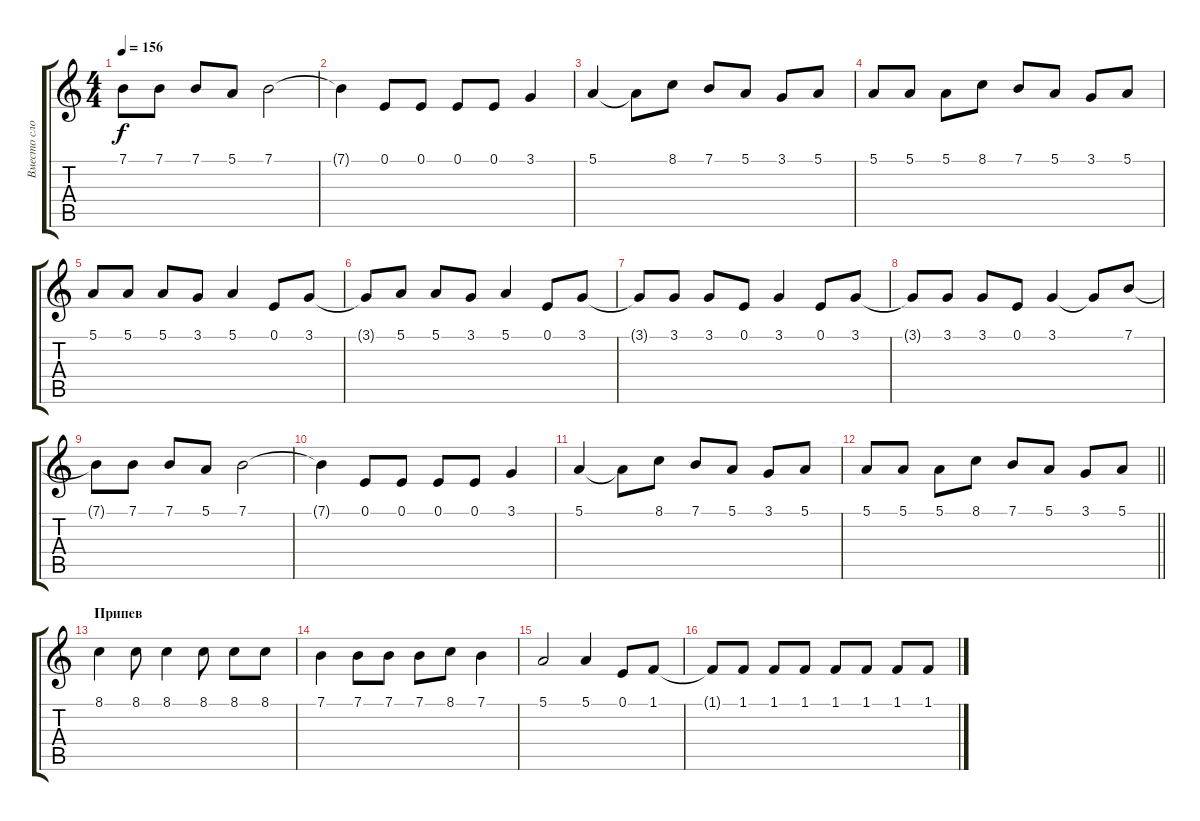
\track ("Вместо слов (для красоты)" "Вместо сло") {instrument fx7echoes}
\staff {score tabs}
\tuning (E4 B3 G3 D3 A2 E2) {hide}
\ts (4 4)
\tempo 156
\clef g2
\ks c
7.1{t}.8{dy f} 7.1.8 7.1.8 5.1.8 7.1.2 |
7.1{t}.4 0.1.8 0.1.8 0.1.8 0.1.8 3.1.4 |
5.1.4 5.1{t}.8 8.1.8 7.1.8 5.1.8 3.1.8 5.1.8 |
5.1.8 5.1.8 5.1.8 8.1.8 7.1.8 5.1.8 3.1.8 5.1.8 |
5.1.8 5.1.8 5.1.8 3.1.8 5.1.4 0.1.8 3.1.8 |
3.1{t}.8 5.1.8 5.1.8 3.1.8 5.1.4 0.1.8 3.1.8 |
3.1{t}.8 3.1.8 3.1.8 0.1.8 3.1.4 0.1.8 3.1.8 |
3.1{t}.8 3.1.8 3.1.8 0.1.8 3.1.4 3.1{t}.8 7.1.8 |
7.1{t}.8 7.1.8 7.1.8 5.1.8 7.1.2 |
7.1{t}.4 0.1.8 0.1.8 0.1.8 0.1.8 3.1.4 |
5.1.4 5.1{t}.8 8.1.8 7.1.8 5.1.8 3.1.8 5.1.8 |
\barLineRight lightlight
5.1.8 5.1.8 5.1.8 8.1.8 7.1.8 5.1.8 3.1.8 5.1.8 |
\section ("" "Припев")
8.1.4 8.1.8 8.1.4 8.1.8 8.1.8 8.1.8 |
7.1.4 7.1.8 7.1.8 7.1.8 8.1.8 7.1.4 |
5.1.2 5.1.4 0.1.8 1.1.8 |
1.1{t}.8 1.1.8 1.1.8 1.1.8 1.1.8 1.1.8 1.1.8 1.1.8
